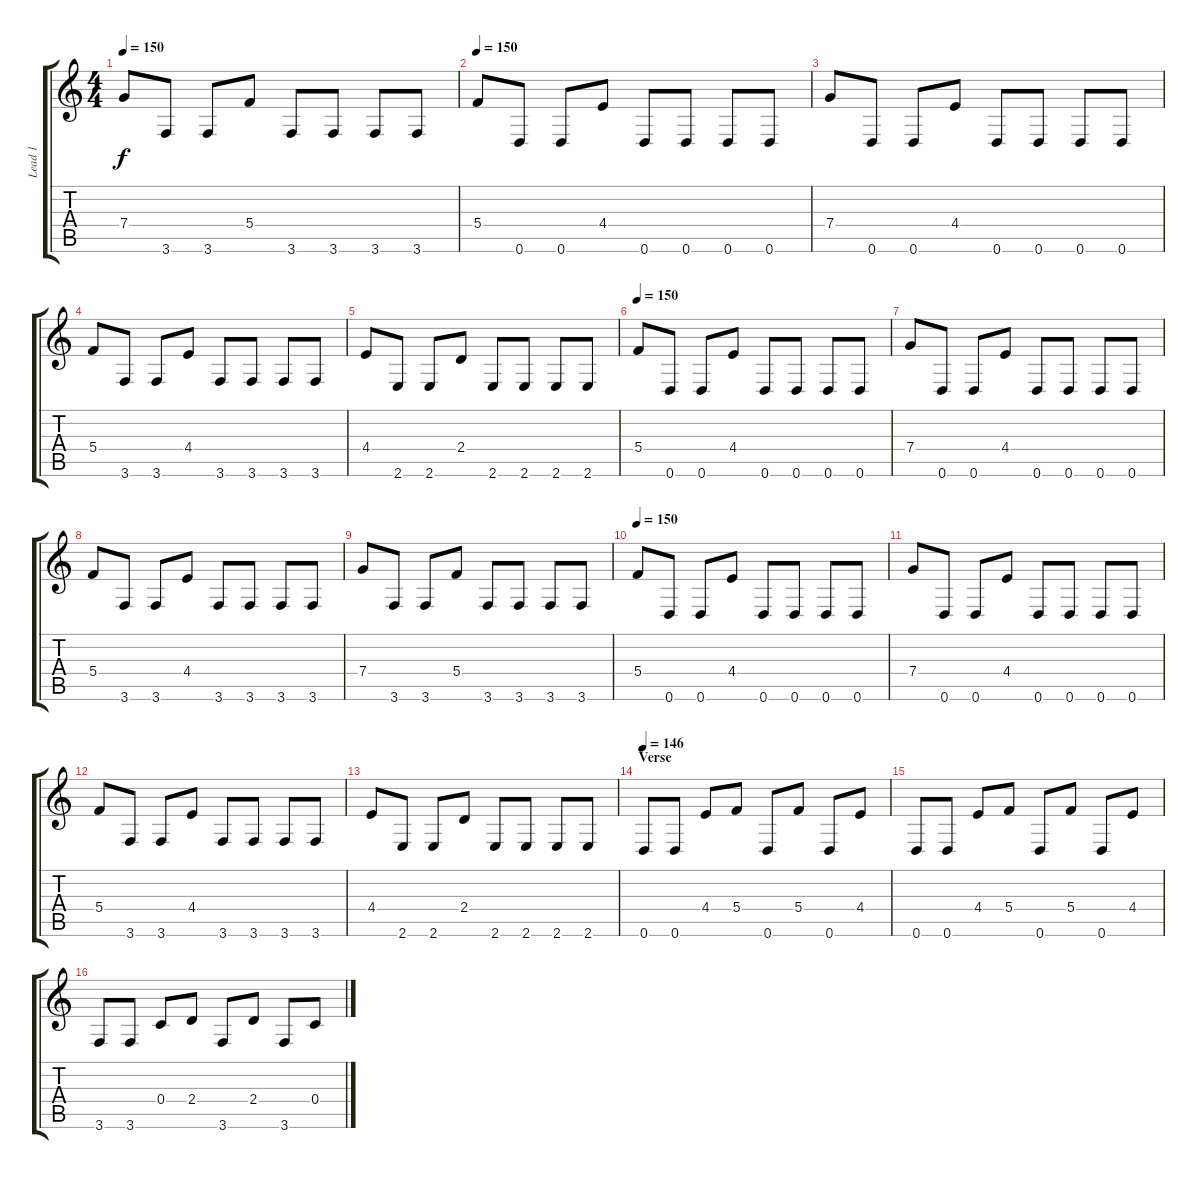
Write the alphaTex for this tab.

\track ("Lead 1" "Lead 1") {instrument distortionguitar}
\staff {score tabs}
\tuning (D4 A3 F3 C3 G2 D2) {hide}
\ts (4 4)
\tempo 150
\clef g2
\ks c
7.4.8{dy f} 3.6.8 3.6.8 5.4.8 3.6.8 3.6.8 3.6.8 3.6.8 |
\tempo 150
5.4.8{instrument distortionguitar} 0.6.8 0.6.8 4.4.8 0.6.8 0.6.8 0.6.8 0.6.8 |
7.4.8 0.6.8 0.6.8 4.4.8 0.6.8 0.6.8 0.6.8 0.6.8 |
5.4.8 3.6.8 3.6.8 4.4.8 3.6.8 3.6.8 3.6.8 3.6.8 |
4.4.8 2.6.8 2.6.8 2.4.8 2.6.8 2.6.8 2.6.8 2.6.8 |
\tempo 150
5.4.8{instrument distortionguitar} 0.6.8 0.6.8 4.4.8 0.6.8 0.6.8 0.6.8 0.6.8 |
7.4.8 0.6.8 0.6.8 4.4.8 0.6.8 0.6.8 0.6.8 0.6.8 |
5.4.8 3.6.8 3.6.8 4.4.8 3.6.8 3.6.8 3.6.8 3.6.8 |
7.4.8 3.6.8 3.6.8 5.4.8 3.6.8 3.6.8 3.6.8 3.6.8 |
\tempo 150
5.4.8{instrument distortionguitar} 0.6.8 0.6.8 4.4.8 0.6.8 0.6.8 0.6.8 0.6.8 |
7.4.8 0.6.8 0.6.8 4.4.8 0.6.8 0.6.8 0.6.8 0.6.8 |
5.4.8 3.6.8 3.6.8 4.4.8 3.6.8 3.6.8 3.6.8 3.6.8 |
4.4.8 2.6.8 2.6.8 2.4.8 2.6.8 2.6.8 2.6.8 2.6.8 |
\section ("" "Verse")
\tempo 146
0.6.8{instrument distortionguitar} 0.6.8 4.4.8 5.4.8 0.6.8 5.4.8 0.6.8 4.4.8 |
0.6.8 0.6.8 4.4.8 5.4.8 0.6.8 5.4.8 0.6.8 4.4.8 |
3.6.8 3.6.8 0.4.8 2.4.8 3.6.8 2.4.8 3.6.8 0.4.8
